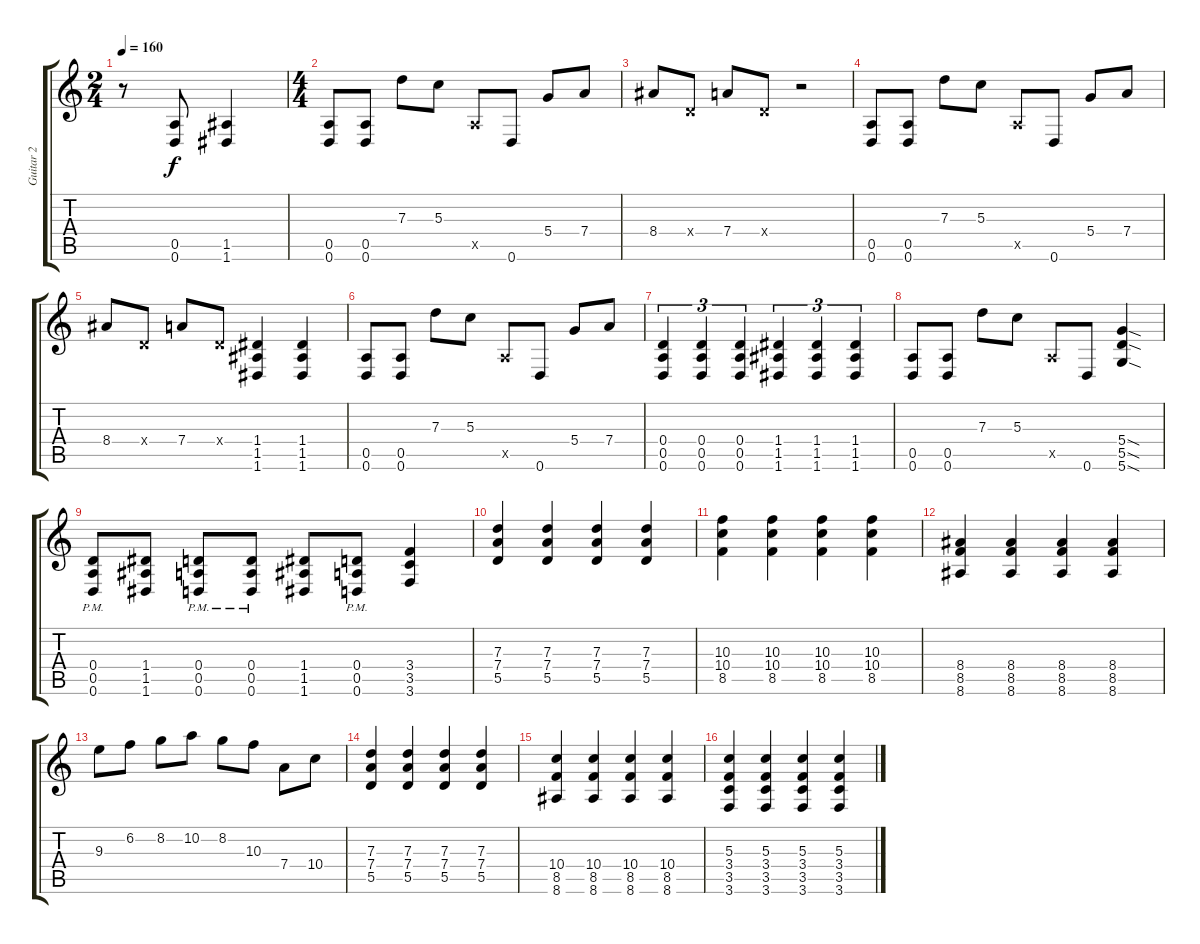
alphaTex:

\track ("Guitar 2" "Guitar 2") {instrument distortionguitar}
\staff {score tabs}
\tuning (E4 B3 G3 D3 A2 D2) {hide}
\ts (2 4)
\tempo 160
\clef g2
\ks c
r.8{dy f} (0.5 0.6).8 (1.5 1.6).4 |
\ts (4 4)
(0.5 0.6).8 (0.5 0.6).8 7.3.8 5.3.8 0.5{x}.8 0.6.8 5.4.8 7.4.8 |
8.4.8 0.4{x}.8 7.4.8 0.4{x}.8 r.2 |
(0.5 0.6).8 (0.5 0.6).8 7.3.8 5.3.8 0.5{x}.8 0.6.8 5.4.8 7.4.8 |
8.4.8 0.4{x}.8 7.4.8 0.4{x}.8 (1.4 1.5 1.6).4 (1.4 1.5 1.6).4 |
(0.5 0.6).8 (0.5 0.6).8 7.3.8 5.3.8 0.5{x}.8 0.6.8 5.4.8 7.4.8 |
(0.4 0.5 0.6).4{tu (3 2)} (0.4 0.5 0.6).4{tu (3 2)} (0.4 0.5 0.6).4{tu (3 2)} (1.4 1.5 1.6).4{tu (3 2)} (1.4 1.5 1.6).4{tu (3 2)} (1.4 1.5 1.6).4{tu (3 2)} |
(0.5 0.6).8 (0.5 0.6).8 7.3.8 5.3.8 0.5{x}.8 0.6.8 (5.4{sod} 5.5{sod} 5.6{sod}).4 |
(0.4{pm} 0.5{pm} 0.6{pm}).8 (1.4 1.5 1.6).8 (0.4{pm} 0.5{pm} 0.6{pm}).8 (0.4{pm} 0.5{pm} 0.6{pm}).8 (1.4 1.5 1.6).8 (0.4{pm} 0.5{pm} 0.6{pm}).8 (3.4 3.5 3.6).4 |
(7.3 7.4 5.5).4 (7.3 7.4 5.5).4 (7.3 7.4 5.5).4 (7.3 7.4 5.5).4 |
(10.3 10.4 8.5).4 (10.3 10.4 8.5).4 (10.3 10.4 8.5).4 (10.3 10.4 8.5).4 |
(8.4 8.5 8.6).4 (8.4 8.5 8.6).4 (8.4 8.5 8.6).4 (8.4 8.5 8.6).4 |
9.3.8 6.2.8 8.2.8 10.2.8 8.2.8 10.3.8 7.4.8 10.4.8 |
(7.3 7.4 5.5).4 (7.3 7.4 5.5).4 (7.3 7.4 5.5).4 (7.3 7.4 5.5).4 |
(10.4 8.5 8.6).4 (10.4 8.5 8.6).4 (10.4 8.5 8.6).4 (10.4 8.5 8.6).4 |
(5.3 3.4 3.5 3.6).4 (5.3 3.4 3.5 3.6).4 (5.3 3.4 3.5 3.6).4 (5.3 3.4 3.5 3.6).4
